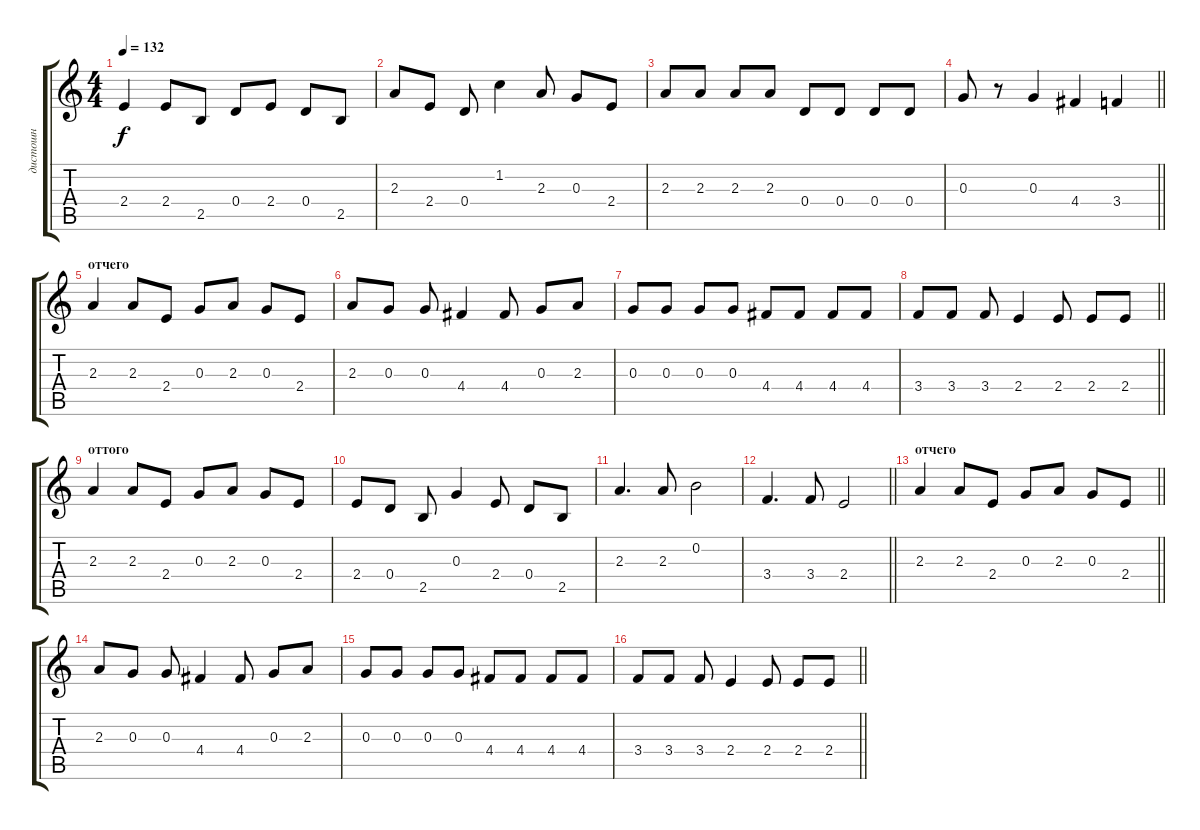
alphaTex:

\track ("дистошн" "дистошн") {instrument distortionguitar}
\staff {score tabs}
\tuning (E4 B3 G3 D3 A2 E2) {hide}
\ts (4 4)
\tempo 132
\clef g2
\ks c
2.4.4{dy f} 2.4.8 2.5.8 0.4.8 2.4.8 0.4.8 2.5.8 |
2.3.8 2.4.8 0.4.8 1.2.4 2.3.8 0.3.8 2.4.8 |
2.3.8 2.3.8 2.3.8 2.3.8 0.4.8 0.4.8 0.4.8 0.4.8 |
\barLineRight lightlight
0.3.8 r.8 0.3.4 4.4.4 3.4.4 |
\section ("" "отчего")
2.3.4 2.3.8 2.4.8 0.3.8 2.3.8 0.3.8 2.4.8 |
2.3.8 0.3.8 0.3.8 4.4.4 4.4.8 0.3.8 2.3.8 |
0.3.8 0.3.8 0.3.8 0.3.8 4.4.8 4.4.8 4.4.8 4.4.8 |
\barLineRight lightlight
3.4.8 3.4.8 3.4.8 2.4.4 2.4.8 2.4.8 2.4.8 |
\section ("" "оттого")
2.3.4 2.3.8 2.4.8 0.3.8 2.3.8 0.3.8 2.4.8 |
2.4.8 0.4.8 2.5.8 0.3.4 2.4.8 0.4.8 2.5.8 |
2.3.4{d} 2.3.8 0.2.2 |
\barLineRight lightlight
3.4.4{d} 3.4.8 2.4.2 |
\section ("" "отчего")
\barLineRight lightlight
2.3.4 2.3.8 2.4.8 0.3.8 2.3.8 0.3.8 2.4.8 |
2.3.8 0.3.8 0.3.8 4.4.4 4.4.8 0.3.8 2.3.8 |
0.3.8 0.3.8 0.3.8 0.3.8 4.4.8 4.4.8 4.4.8 4.4.8 |
\barLineRight lightlight
3.4.8 3.4.8 3.4.8 2.4.4 2.4.8 2.4.8 2.4.8
